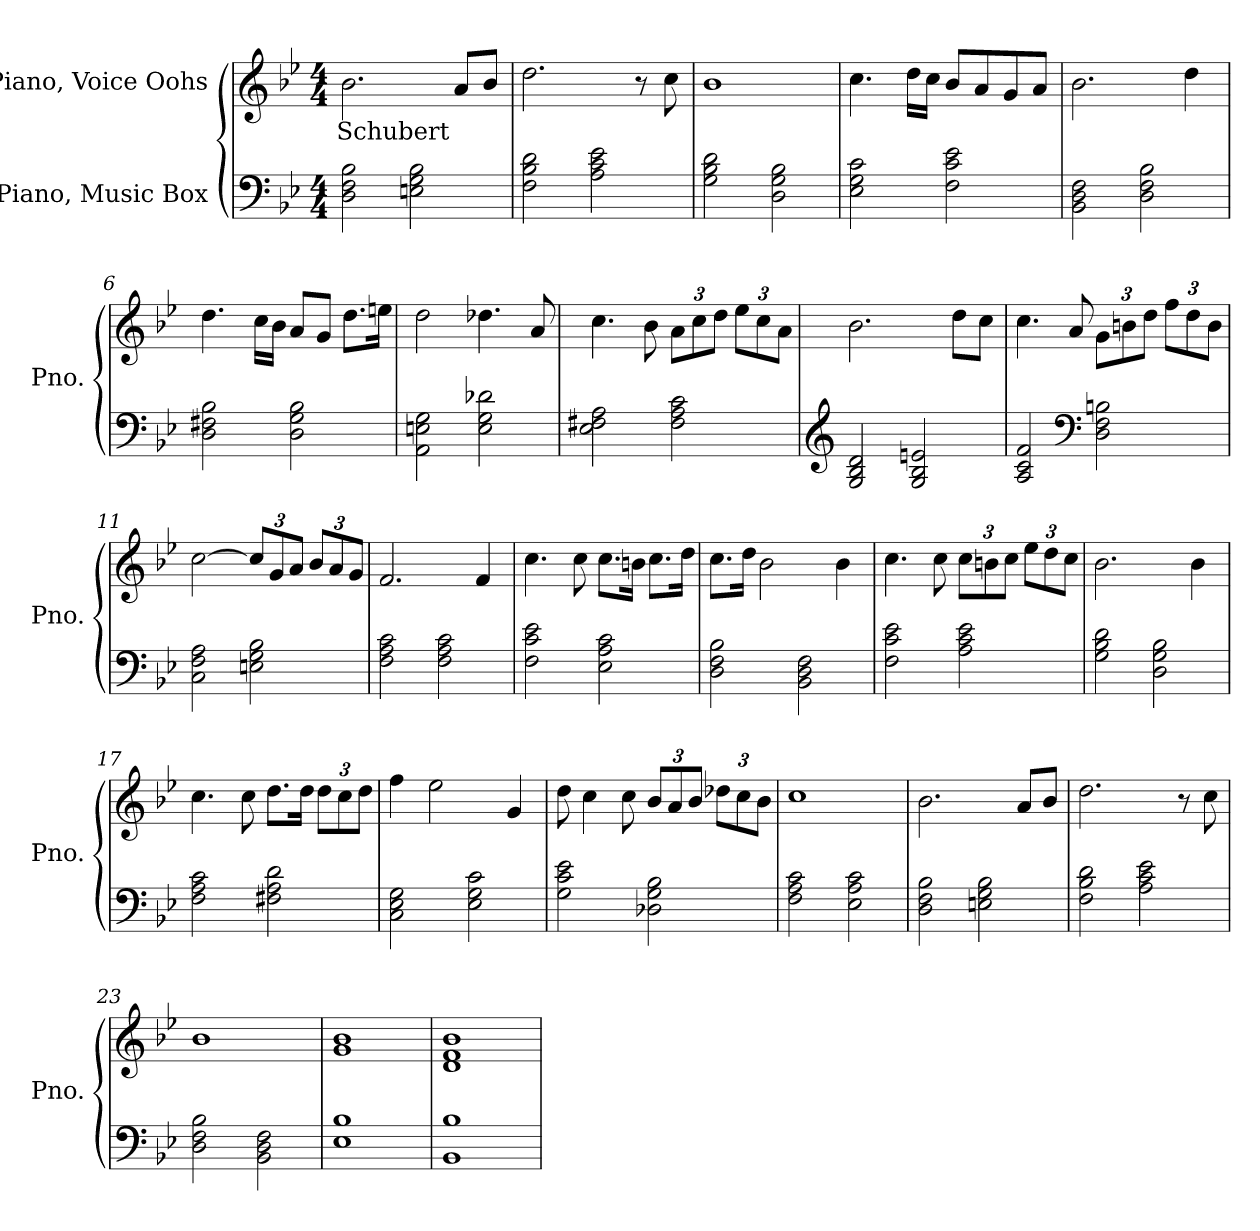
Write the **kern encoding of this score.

**kern	**kern	**text
*part2	*part1	*part1
*staff2	*staff1	*staff1
*I"Piano, Music Box	*I"Piano, Voice Oohs	*
*I'Pno.	*I'Pno.	*
*clefF4	*clefG2	*
*k[b-e-]	*k[b-e-]	*
*M4/4	*M4/4	*
*MM60	*MM60	*
=1	=1	=1
!	!	!LO:LY:b
2D\ 2F\ 2B-\	2.b-\	Schubert
2En\ 2G\ 2B-\	.	.
.	8a/L	.
.	8b-/J	.
=2	=2	=2
2F\ 2B-\ 2d\	2.dd\	.
2A\ 2c\ 2e-\	.	.
.	8r	.
.	8cc\	.
=3	=3	=3
2G\ 2B-\ 2d\	1b-	.
2D\ 2G\ 2B-\	.	.
=4	=4	=4
2E-\ 2G\ 2c\	4.cc\	.
.	16dd\LL	.
.	16cc\JJ	.
2F\ 2c\ 2e-\	8b-/L	.
.	8a/	.
.	8g/	.
.	8a/J	.
=5	=5	=5
2BB-\ 2D\ 2F\	2.b-\	.
2D\ 2F\ 2B-\	.	.
.	4dd\	.
!!LO:LB:g=z
=6	=6	=6
2D\ 2F#X\ 2B-\	4.dd\	.
.	16cc\LL	.
.	16b-\JJ	.
2D\ 2G\ 2B-\	8a/L	.
.	8g/J	.
.	8.dd\L	.
.	16een\Jk	.
=7	=7	=7
2AA\ 2En\ 2G\	2dd\	.
2E\ 2G\ 2d-X\	4.dd-X\	.
.	8a/	.
=8	=8	=8
2E-\ 2F#X\ 2A\	4.cc\	.
.	8b-\	.
*	*Xbrackettup	*
2F#\ 2A\ 2c\	12a\L	.
.	12cc\	.
.	12dd\J	.
.	12ee-\L	.
.	12cc\	.
.	12a\J	.
=9	=9	=9
*clefG2	*	*
2G/ 2B-/ 2d/	2.b-\	.
2G/ 2B-/ 2en/	.	.
.	8dd\L	.
.	8cc\J	.
=10	=10	=10
2A/ 2c/ 2f/	4.cc\	.
.	8a/	.
*clefF4	*	*
2D\ 2F\ 2Bn\	12g\L	.
.	12bn\	.
.	12dd\J	.
.	12ff\L	.
.	12dd\	.
.	12b\J	.
!!LO:LB:g=z
=11	=11	=11
2C\ 2F\ 2A\	[2cc\	.
2En\ 2G\ 2B-\	12cc/L]	.
.	12g/	.
.	12a/J	.
.	12b-/L	.
.	12a/	.
.	12g/J	.
=12	=12	=12
2F\ 2A\ 2c\	2.f/	.
2F\ 2A\ 2c\	.	.
.	4f/	.
=13	=13	=13
2F\ 2c\ 2e-\	4.cc\	.
.	8cc\	.
2E-\ 2A\ 2c\	8.cc\L	.
.	16bn\Jk	.
.	8.cc\L	.
.	16dd\Jk	.
=14	=14	=14
2D\ 2F\ 2B-\	8.cc\L	.
.	16dd\Jk	.
.	2b-\	.
2BB-\ 2D\ 2F\	.	.
.	4b-\	.
=15	=15	=15
2F\ 2c\ 2e-\	4.cc\	.
.	8cc\	.
2A\ 2c\ 2e-\	12cc\L	.
.	12bn\	.
.	12cc\J	.
.	12ee-\L	.
.	12dd\	.
.	12cc\J	.
=16	=16	=16
2G\ 2B-\ 2d\	2.b-\	.
2D\ 2G\ 2B-\	.	.
.	4b-\	.
!!LO:LB:g=z
=17	=17	=17
2F\ 2A\ 2c\	4.cc\	.
.	8cc\	.
2F#X\ 2A\ 2d\	8.dd\L	.
.	16dd\Jk	.
.	12dd\L	.
.	12cc\	.
.	12dd\J	.
=18	=18	=18
2C\ 2E-\ 2G\	4ff\	.
.	2ee-\	.
2E-\ 2G\ 2c\	.	.
.	4g/	.
=19	=19	=19
2G\ 2c\ 2e-\	8dd\	.
.	4cc\	.
.	8cc\	.
2D-X\ 2G\ 2B-\	12b-/L	.
.	12a/	.
.	12b-/J	.
.	12dd-X\L	.
.	12cc\	.
.	12b-\J	.
=20	=20	=20
2F\ 2A\ 2c\	1cc	.
2E-\ 2A\ 2c\	.	.
=21	=21	=21
2D\ 2F\ 2B-\	2.b-\	.
2En\ 2G\ 2B-\	.	.
.	8a/L	.
.	8b-/J	.
=22	=22	=22
2F\ 2B-\ 2d\	2.dd\	.
2A\ 2c\ 2e-\	.	.
.	8r	.
.	8cc\	.
=23	=23	=23
2D\ 2F\ 2B-\	1b-	.
2BB-\ 2D\ 2F\	.	.
=24	=24	=24
1E- 1B-	1g 1b-	.
!!LO:LB:g=z
=25	=25	=25
1BB- 1B-	1d 1f 1b-	.
=	=	=
*-	*-	*-
